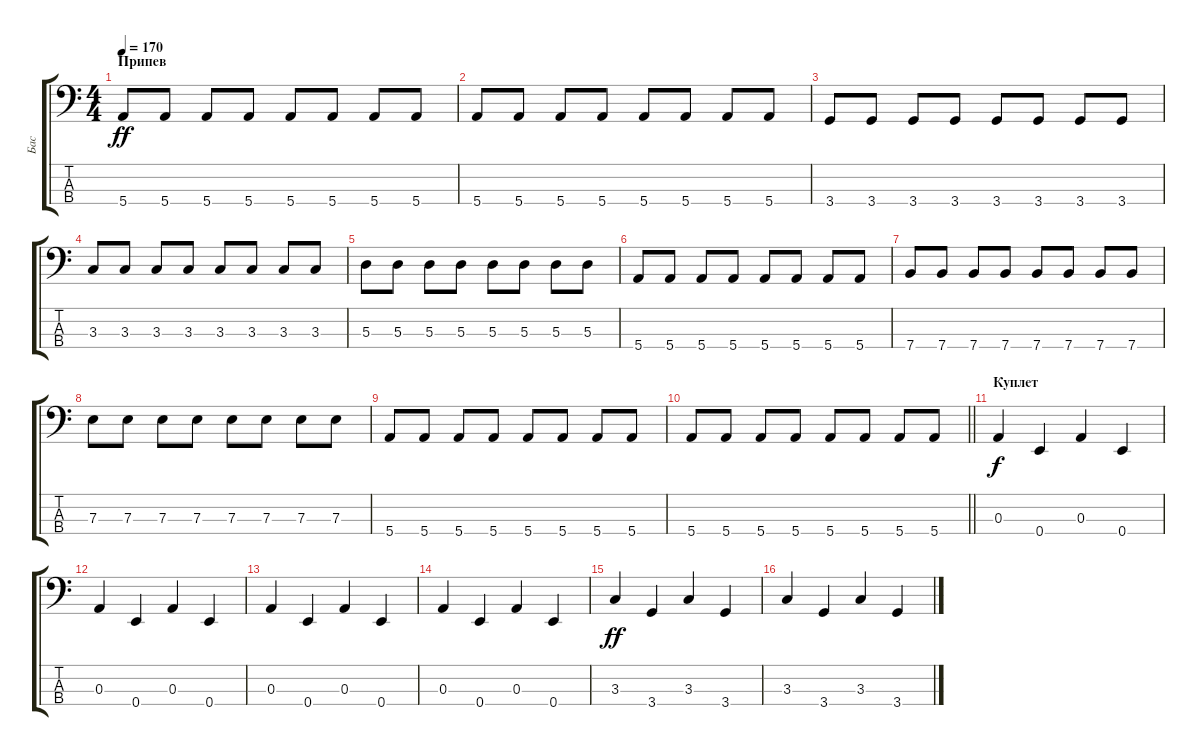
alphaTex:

\track ("Бас" "Бас") {instrument electricbassfinger}
\staff {score tabs}
\tuning (G2 D2 A1 E1) {hide}
\ts (4 4)
\section ("" "Припев")
\tempo 170
\clef f4
\ks c
5.4.8{dy ff} 5.4.8 5.4.8 5.4.8 5.4.8 5.4.8 5.4.8 5.4.8 |
5.4.8 5.4.8 5.4.8 5.4.8 5.4.8 5.4.8 5.4.8 5.4.8 |
3.4.8 3.4.8 3.4.8 3.4.8 3.4.8 3.4.8 3.4.8 3.4.8 |
3.3.8 3.3.8 3.3.8 3.3.8 3.3.8 3.3.8 3.3.8 3.3.8 |
5.3.8 5.3.8 5.3.8 5.3.8 5.3.8 5.3.8 5.3.8 5.3.8 |
5.4.8 5.4.8 5.4.8 5.4.8 5.4.8 5.4.8 5.4.8 5.4.8 |
7.4.8 7.4.8 7.4.8 7.4.8 7.4.8 7.4.8 7.4.8 7.4.8 |
7.3.8 7.3.8 7.3.8 7.3.8 7.3.8 7.3.8 7.3.8 7.3.8 |
5.4.8 5.4.8 5.4.8 5.4.8 5.4.8 5.4.8 5.4.8 5.4.8 |
\barLineRight lightlight
5.4.8 5.4.8 5.4.8 5.4.8 5.4.8 5.4.8 5.4.8 5.4.8 |
\section ("" "Куплет")
0.3.4{dy f} 0.4.4 0.3.4 0.4.4 |
0.3.4 0.4.4 0.3.4 0.4.4 |
0.3.4 0.4.4 0.3.4 0.4.4 |
0.3.4 0.4.4 0.3.4 0.4.4 |
3.3.4{dy ff} 3.4.4 3.3.4 3.4.4 |
3.3.4 3.4.4 3.3.4 3.4.4
